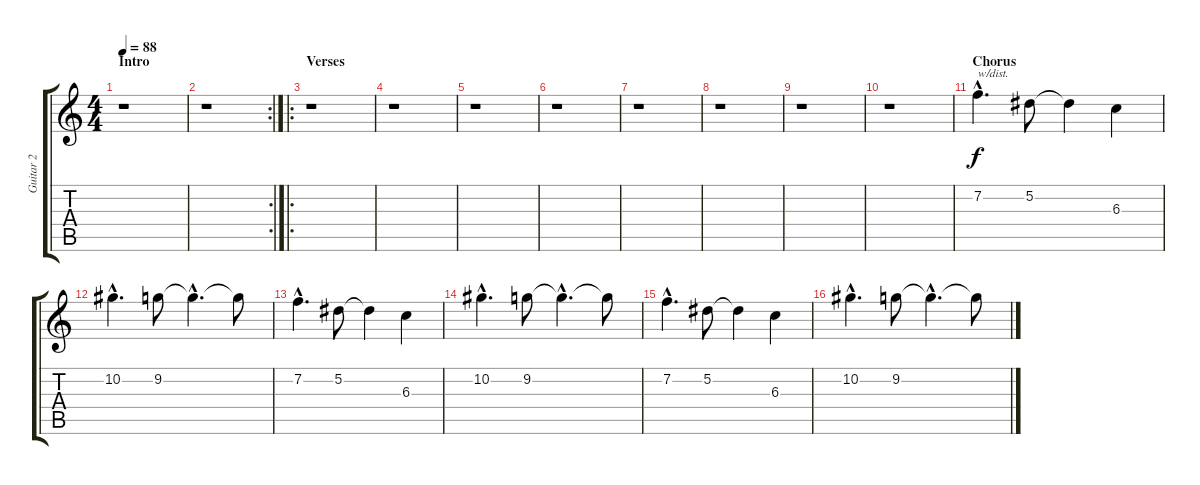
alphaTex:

\track ("Guitar 2" "Guitar 2") {instrument distortionguitar}
\staff {score tabs}
\tuning (Eb4 Bb3 Gb3 Db3 Ab2 Db2) {hide}
\ts (4 4)
\section ("" "Intro")
\tempo 88
\clef g2
\ks c
r.1{dy f instrument distortionguitar} |
\rc 2
r.1 |
\ro
\section ("" "Verses")
r.1 |
r.1 |
r.1 |
r.1 |
r.1 |
r.1 |
r.1 |
r.1 |
\section ("" "Chorus")
7.2{hac}.4{d txt "w/dist."} 5.2.8 5.2{t}.4 6.3.4 |
10.2{hac}.4{d} 9.2.8 9.2{hac t}.4{d} 9.2{t}.8 |
7.2{hac}.4{d} 5.2.8 5.2{t}.4 6.3.4 |
10.2{hac}.4{d} 9.2.8 9.2{hac t}.4{d} 9.2{t}.8 |
7.2{hac}.4{d} 5.2.8 5.2{t}.4 6.3.4 |
10.2{hac}.4{d} 9.2.8 9.2{hac t}.4{d} 9.2{t}.8
